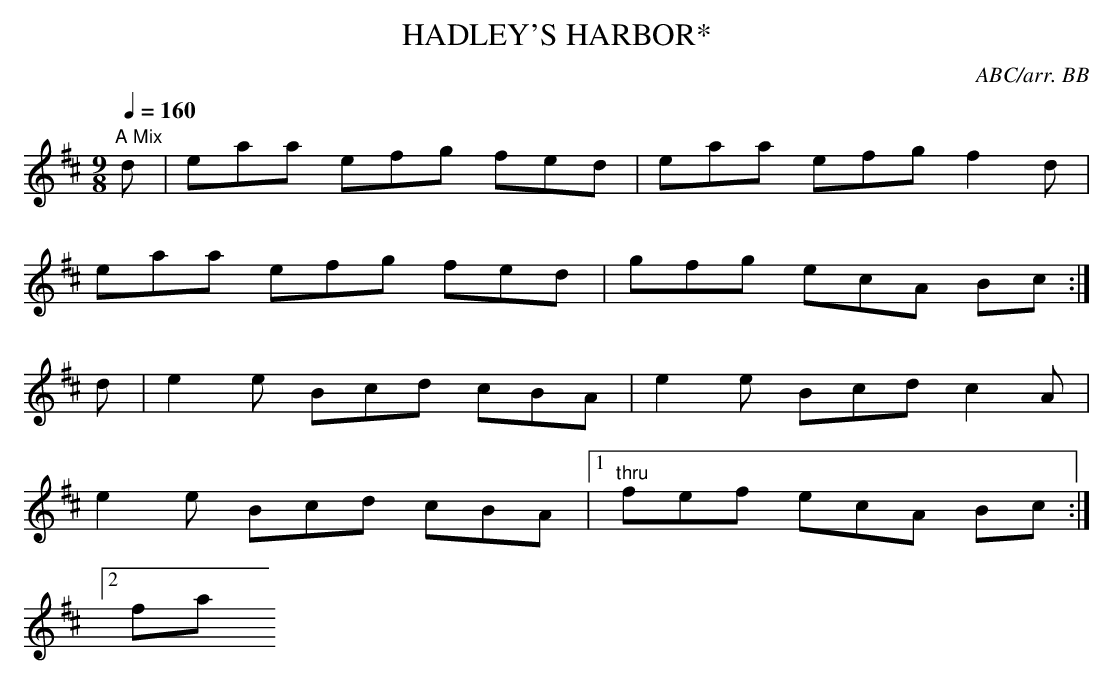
X:1
T:HADLEY'S HARBOR*
C:ABC/arr. BB
Y:"quick - jig"
Q:1/4=160
L:1/8
M:9/8
K:D
"A Mix"
d|eaa efg fed|eaa efg f2d|
eaa efg fed|gfg ecA Bc :|
d|e2e Bcd cBA|e2e Bcd c2A|
e2e Bcd cBA|1 "thru"fef ecA Bc :|
[2 final"fef ecB HA3|]
